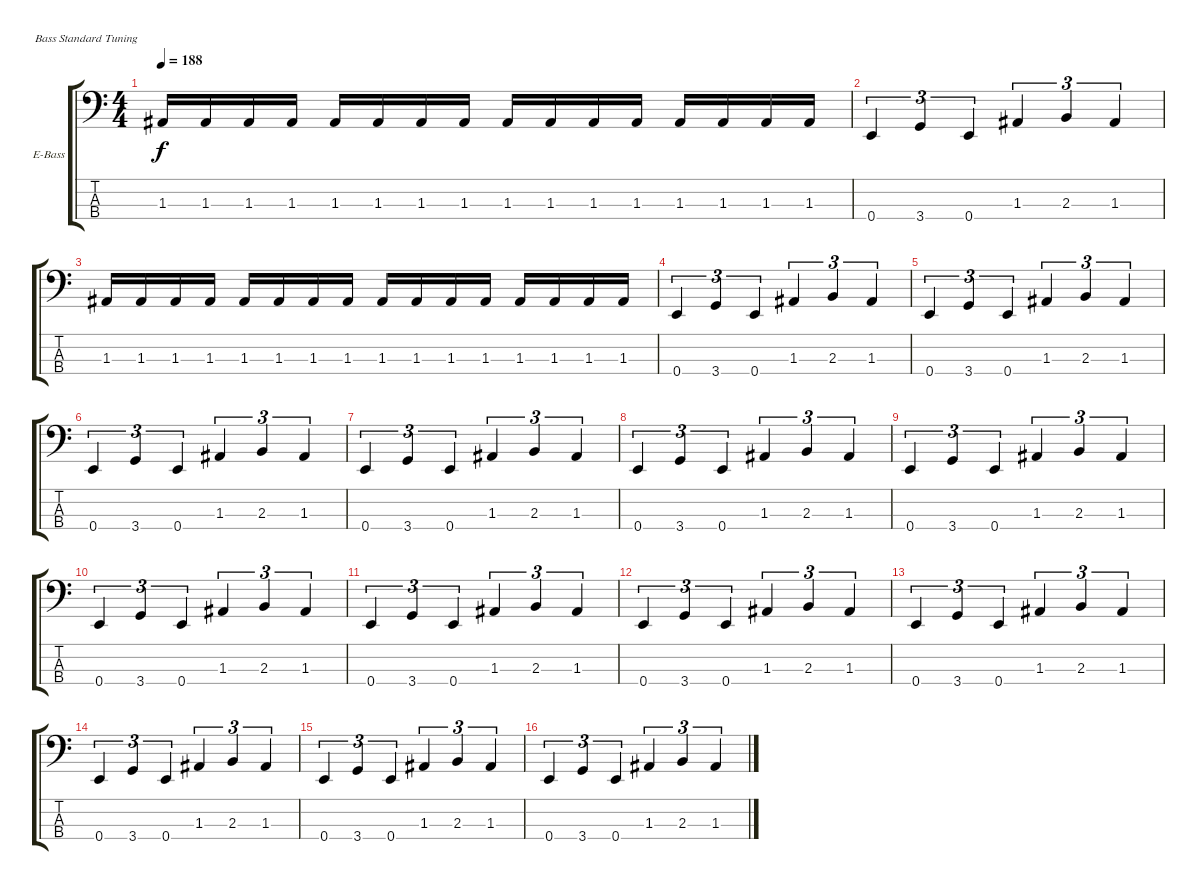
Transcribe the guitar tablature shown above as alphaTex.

\bracketExtendMode groupsimilarinstruments
\firstSystemTrackNameOrientation horizontal
\otherSystemsTrackNameOrientation horizontal
\track ("Bass" "E-Bass") {instrument electricbassfinger}
\staff {score tabs}
\tuning (G2 D2 A1 E1)
\ts (4 4)
\tempo 188
\clef f4
\ks c
1.3.16{dy f} 1.3.16 1.3.16 1.3.16 1.3.16 1.3.16 1.3.16 1.3.16 1.3.16 1.3.16 1.3.16 1.3.16 1.3.16 1.3.16 1.3.16 1.3.16 |
0.4.4{tu (3 2)} 3.4.4{tu (3 2)} 0.4.4{tu (3 2)} 1.3.4{tu (3 2)} 2.3.4{tu (3 2)} 1.3.4{tu (3 2)} |
1.3.16 1.3.16 1.3.16 1.3.16 1.3.16 1.3.16 1.3.16 1.3.16 1.3.16 1.3.16 1.3.16 1.3.16 1.3.16 1.3.16 1.3.16 1.3.16 |
0.4.4{tu (3 2)} 3.4.4{tu (3 2)} 0.4.4{tu (3 2)} 1.3.4{tu (3 2)} 2.3.4{tu (3 2)} 1.3.4{tu (3 2)} |
0.4.4{tu (3 2)} 3.4.4{tu (3 2)} 0.4.4{tu (3 2)} 1.3.4{tu (3 2)} 2.3.4{tu (3 2)} 1.3.4{tu (3 2)} |
0.4.4{tu (3 2)} 3.4.4{tu (3 2)} 0.4.4{tu (3 2)} 1.3.4{tu (3 2)} 2.3.4{tu (3 2)} 1.3.4{tu (3 2)} |
0.4.4{tu (3 2)} 3.4.4{tu (3 2)} 0.4.4{tu (3 2)} 1.3.4{tu (3 2)} 2.3.4{tu (3 2)} 1.3.4{tu (3 2)} |
0.4.4{tu (3 2)} 3.4.4{tu (3 2)} 0.4.4{tu (3 2)} 1.3.4{tu (3 2)} 2.3.4{tu (3 2)} 1.3.4{tu (3 2)} |
0.4.4{tu (3 2)} 3.4.4{tu (3 2)} 0.4.4{tu (3 2)} 1.3.4{tu (3 2)} 2.3.4{tu (3 2)} 1.3.4{tu (3 2)} |
0.4.4{tu (3 2)} 3.4.4{tu (3 2)} 0.4.4{tu (3 2)} 1.3.4{tu (3 2)} 2.3.4{tu (3 2)} 1.3.4{tu (3 2)} |
0.4.4{tu (3 2)} 3.4.4{tu (3 2)} 0.4.4{tu (3 2)} 1.3.4{tu (3 2)} 2.3.4{tu (3 2)} 1.3.4{tu (3 2)} |
0.4.4{tu (3 2)} 3.4.4{tu (3 2)} 0.4.4{tu (3 2)} 1.3.4{tu (3 2)} 2.3.4{tu (3 2)} 1.3.4{tu (3 2)} |
0.4.4{tu (3 2)} 3.4.4{tu (3 2)} 0.4.4{tu (3 2)} 1.3.4{tu (3 2)} 2.3.4{tu (3 2)} 1.3.4{tu (3 2)} |
0.4.4{tu (3 2)} 3.4.4{tu (3 2)} 0.4.4{tu (3 2)} 1.3.4{tu (3 2)} 2.3.4{tu (3 2)} 1.3.4{tu (3 2)} |
0.4.4{tu (3 2)} 3.4.4{tu (3 2)} 0.4.4{tu (3 2)} 1.3.4{tu (3 2)} 2.3.4{tu (3 2)} 1.3.4{tu (3 2)} |
0.4.4{tu (3 2)} 3.4.4{tu (3 2)} 0.4.4{tu (3 2)} 1.3.4{tu (3 2)} 2.3.4{tu (3 2)} 1.3.4{tu (3 2)}
